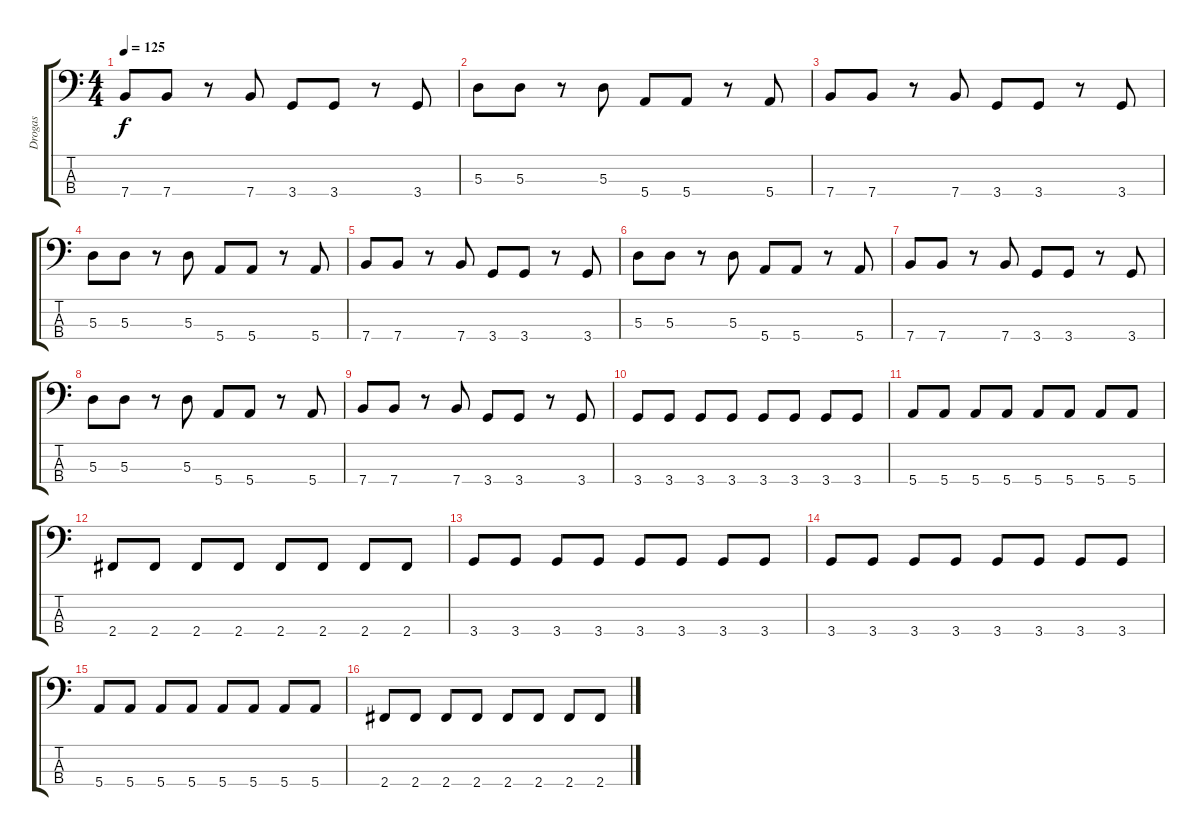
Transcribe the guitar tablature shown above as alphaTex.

\track ("Drogas" "Drogas") {instrument electricbasspick}
\staff {score tabs}
\tuning (G2 D2 A1 E1) {hide}
\ts (4 4)
\tempo 125
\clef f4
\ks c
7.4.8{dy f} 7.4.8 r.8 7.4.8 3.4.8 3.4.8 r.8 3.4.8 |
5.3.8 5.3.8 r.8 5.3.8 5.4.8 5.4.8 r.8 5.4.8 |
7.4.8 7.4.8 r.8 7.4.8 3.4.8 3.4.8 r.8 3.4.8 |
5.3.8 5.3.8 r.8 5.3.8 5.4.8 5.4.8 r.8 5.4.8 |
7.4.8 7.4.8 r.8 7.4.8 3.4.8 3.4.8 r.8 3.4.8 |
5.3.8 5.3.8 r.8 5.3.8 5.4.8 5.4.8 r.8 5.4.8 |
7.4.8 7.4.8 r.8 7.4.8 3.4.8 3.4.8 r.8 3.4.8 |
5.3.8 5.3.8 r.8 5.3.8 5.4.8 5.4.8 r.8 5.4.8 |
7.4.8 7.4.8 r.8 7.4.8 3.4.8 3.4.8 r.8 3.4.8 |
3.4.8 3.4.8 3.4.8 3.4.8 3.4.8 3.4.8 3.4.8 3.4.8 |
5.4.8 5.4.8 5.4.8 5.4.8 5.4.8 5.4.8 5.4.8 5.4.8 |
2.4.8 2.4.8 2.4.8 2.4.8 2.4.8 2.4.8 2.4.8 2.4.8 |
3.4.8 3.4.8 3.4.8 3.4.8 3.4.8 3.4.8 3.4.8 3.4.8 |
3.4.8 3.4.8 3.4.8 3.4.8 3.4.8 3.4.8 3.4.8 3.4.8 |
5.4.8 5.4.8 5.4.8 5.4.8 5.4.8 5.4.8 5.4.8 5.4.8 |
2.4.8 2.4.8 2.4.8 2.4.8 2.4.8 2.4.8 2.4.8 2.4.8
